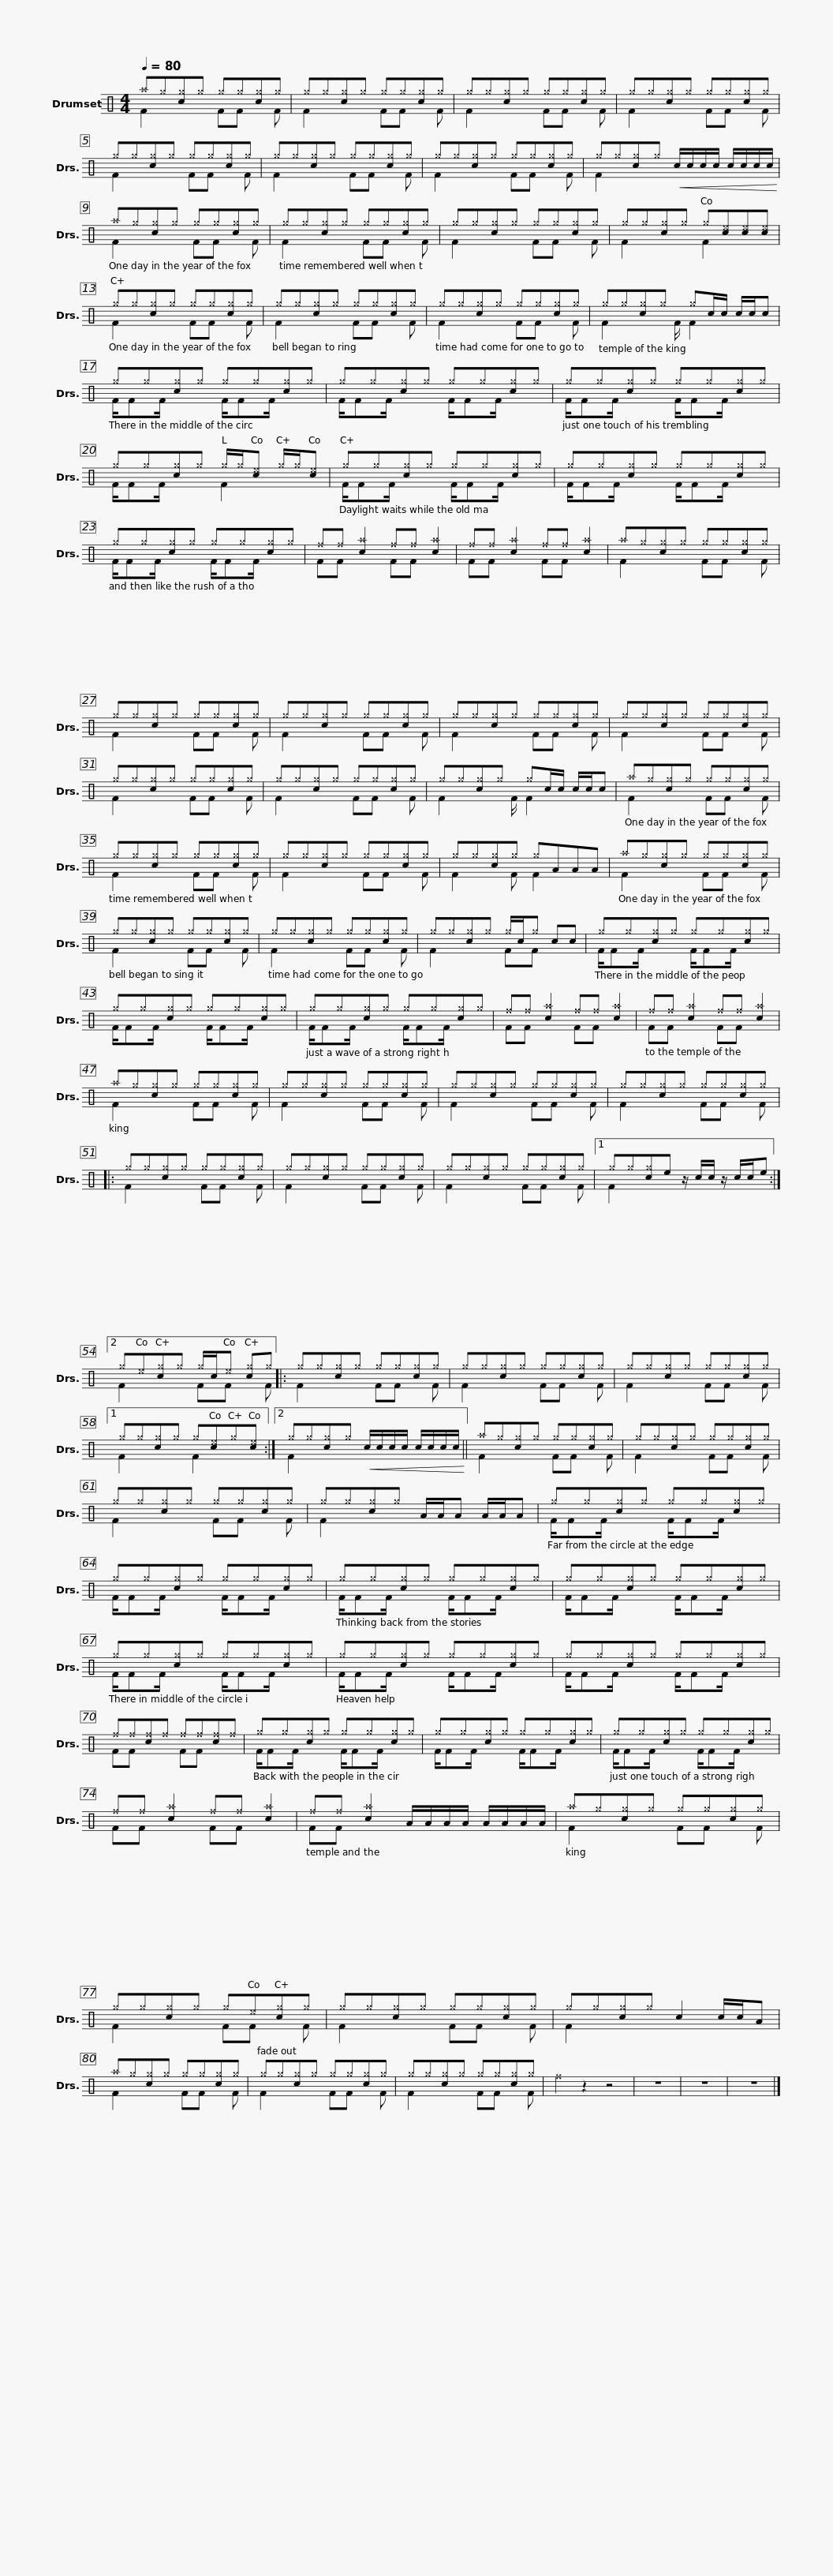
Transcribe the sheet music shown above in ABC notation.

X:1
%%score ( 1 2 )
L:1/8
Q:1/4=80
M:4/4
I:linebreak $
K:C
V:1 perc
K:none
V:2 perc
K:none
V:1
 ^a^g[c^g]^g ^g^g[c^g]^g | ^g^g[c^g]^g ^g^g[c^g]^g | ^g^g[c^g]^g ^g^g[c^g]^g | ^g^g[c^g]^g ^g^g[c^g]^g |$ ^g^g[c^g]^g ^g^g[c^g]^g | %5
 ^g^g[c^g]^g ^g^g[c^g]^g | ^g^g[c^g]^g ^g^g[c^g]^g | ^g^g[c^g]^g!<(! c/c/c/c/ c/c/c/c/!<)! |$ ^a^g[c^g]^g ^g^g[c^g]^g | ^g^g[c^g]^g ^g^g[c^g]^g | %10
 ^g^g[c^g]^g ^g^g[c^g]^g | ^g^g[c^g]^g ^g[c^e][c^e][c^e] |$ ^g^g[c^g]^g ^g^g[c^g]^g | ^g^g[c^g]^g ^g^g[c^g]^g | ^g^g[c^g]^g ^g^g[c^g]^g | %15
 ^g^g[c^g]^g ^gc/c/ c/c/c |$ ^g^g[c^g]^g ^g^g[c^g]^g | ^g^g[c^g]^g ^g^g[c^g]^g | ^g^g[c^g]^g ^g^g[c^g]^g | ^g^g[c^g]^g ^g/^g/[c^e] ^g/^g/[c^e] |$ %20
 ^g^g[c^g]^g ^g^g[c^g]^g | ^g^g[c^g]^g ^g^g[c^g]^g | ^g^g[c^g]^g ^g^g[c^g]^g | ^f^f [c^a]2 ^f^f [c^a]2 | ^f^f [c^a]2 ^f^f [c^a]2 |$ %25
 ^a^g[c^g]^g ^g^g[c^g]^g | ^g^g[c^g]^g ^g^g[c^g]^g | ^g^g[c^g]^g ^g^g[c^g]^g | ^g^g[c^g]^g ^g^g[c^g]^g |$ ^g^g[c^g]^g ^g^g[c^g]^g | %30
 ^g^g[c^g]^g ^g^g[c^g]^g | ^g^g[c^g]^g ^g^g[c^g]^g | ^g^g[c^g]^g ^gc/c/ c/c/c |$ ^a^g[c^g]^g ^g^g[c^g]^g | ^g^g[c^g]^g ^g^g[c^g]^g | %35
 ^g^g[c^g]^g ^g^g[c^g]^g | ^g^g[c^g]^g ^gAAA |$ ^a^g[c^g]^g ^g^g[c^g]^g | ^g^g[c^g]^g ^g^g[c^g]^g | ^g^g[c^g]^g ^g^g[c^g]^g | %40
 ^g^g[c^g]^g ^g/c/^g cc |$ ^g^g[c^g]^g ^g^g[c^g]^g | ^g^g[c^g]^g ^g^g[c^g]^g | ^g^g[c^g]^g ^g^g[c^g]^g | ^f^f [c^a]2 ^f^f [c^a]2 | %45
 ^f^f [c^a]2 ^f^f [c^a]2 |$ ^a^g[c^g]^g ^g^g[c^g]^g | ^g^g[c^g]^g ^g^g[c^g]^g | ^g^g[c^g]^g ^g^g[c^g]^g | ^g^g[c^g]^g ^g^g[c^g]^g |:$ %50
 ^g^g[c^g]^g ^g^g[c^g]^g | ^g^g[c^g]^g ^g^g[c^g]^g | ^g^g[c^g]^g ^g^g[c^g]^g |1 ^g^g[c^g]e z/ c/c/ z/ c/c/e :|2 ^g^e[c^g]^g ^g/c/^e [c^g]^g |:$ %55
 ^g^g[c^g]^g ^g^g[c^g]^g | ^g^g[c^g]^g ^g^g[c^g]^g | ^g^g[c^g]^g ^g^g[c^g]^g |1 ^g^g[c^g]^g ^g[c^e]^g[c^e] :|2 ^g^g[c^g]^g!<(! c/c/c/c/ c/c/c/c/!<)! ||$ %60
 ^a^g[c^g]^g ^g^g[c^g]^g | ^g^g[c^g]^g ^g^g[c^g]^g | ^g^g[c^g]^g ^g^g[c^g]^g | ^g^g[c^g]^g A/A/A A/A/A |$ ^g^g[c^g]^g ^g^g[c^g]^g | %65
 ^g^g[c^g]^g ^g^g[c^g]^g | ^g^g[c^g]^g ^g^g[c^g]^g | ^g^g[c^g]^g ^g^g[c^g]^g |$ ^g^g[c^g]^g ^g^g[c^g]^g | ^g^g[c^g]^g ^g^g[c^g]^g | %70
 ^g^g[c^g]^g ^g^g[c^g]^g | ^f^f[c^f]^f ^f^f[c^f]^f |$ ^g^g[c^g]^g ^g^g[c^g]^g | ^g^g[c^g]^g ^g^g[c^g]^g | ^g^g[c^g]^g ^g^g[c^g]^g | %75
 ^f^f [c^a]2 ^f^f [c^a]2 | ^f^f [c^a]2 A/A/A/A/ A/A/A/A/ |$ ^a^g[c^g]^g ^g^g[c^g]^g | ^g^g[c^g]^g ^g^e[c^g]^g | ^g^g[c^g]^g ^g^g[c^g]^g | %80
 ^g^g[c^g]^g c2 c/c/A |$ ^a^g[c^g]^g ^g^g[c^g]^g | ^g^g[c^g]^g ^g^g[c^g]^g | ^g^g[c^g]^g ^g^g[c^g]^g | ^f2 z2 z4 | %85
 z8 | z8 | z8 |] %88
V:2
 F2 x2 FF x F | F2 x2 FF x F | F2 x2 FF x F | F2 x2 FF x F |$ F2 x2 FF x F | %5
 F2 x2 FF x F | F2 x2 FF x F | F2 x6 |$ F2 x2 FF x F | F2 x2 FF x F | %10
 F2 x2 FF x F | F2 x2 F2 x2 |$ F2 x2 FF x F | F2 x2 FF x F | F2 x2 FF x F | %15
 F2 x3/2 F/ F2 x2 |$ F/FF/ x2 F/FF/ x2 | F/FF/ x2 F/FF/ x2 | F/FF/ x2 F/FF/ x2 | F/FF/ x2 F2 x2 |$ %20
 F/FF/ x2 F/FF/ x2 | F/FF/ x2 F/FF/ x2 | F/FF/ x2 F/FF/ x2 | FF x2 FF x2 | FF x2 FF x2 |$ %25
 F2 x2 FF x F | F2 x2 FF x F | F2 x2 FF x F | F2 x2 FF x F |$ F2 x2 FF x F | %30
 F2 x2 FF x F | F2 x2 FF x F | F2 x3/2 F/ F2 x2 |$ F2 x2 FF x F | F2 x2 FF x F | %35
 F2 x2 FF x F | F2 x F F2 x2 |$ F2 x2 FF x F | F2 x2 FF x F | F2 x2 FF x F | %40
 F2 x2 FF x2 |$ F/FF/ x2 F/FF/ x2 | F/FF/ x2 F/FF/ x2 | F/FF/ x2 F/FF/ x2 | FF x2 FF x2 | %45
 FF x2 FF x2 |$ F2 x2 FF x F | F2 x2 FF x F | F2 x2 FF x F | F2 x2 FF x F |:$ %50
 F2 x2 FF x F | F2 x2 FF x F | F2 x2 FF x F |1 F2 x6 :|2 F2 x2 FF x F |:$ %55
 F2 x2 FF x F | F2 x2 FF x F | F2 x2 FF x F |1 F2 x2 F2 x2 :|2 F2 x6 ||$ %60
 F2 x2 FF x F | F2 x2 FF x F | F2 x2 FF x F | F2 x6 |$ F/FF/ x2 F/FF/ x2 | %65
 F/FF/ x2 F/FF/ x2 | F/FF/ x2 F/FF/ x2 | F/FF/ x2 F/FF/ x2 |$ F/FF/ x2 F/FF/ x2 | F/FF/ x2 F/FF/ x2 | %70
 F/FF/ x2 F/FF/ x2 | FF x2 FF x2 |$ F/FF/ x2 F/FF/ x2 | F/FF/ x2 F/FF/ x2 | F/FF/ x2 F/FF/ x2 | %75
 FF x2 FF x2 | FF x6 |$ F2 x2 FF x F | F2 x2 FF x F | F2 x2 FF x F | %80
 F2 x6 |$ F2 x2 FF x F | F2 x2 FF x F | F2 x2 FF x F | x8 | %85
 x8 | x8 | x8 |] %88
